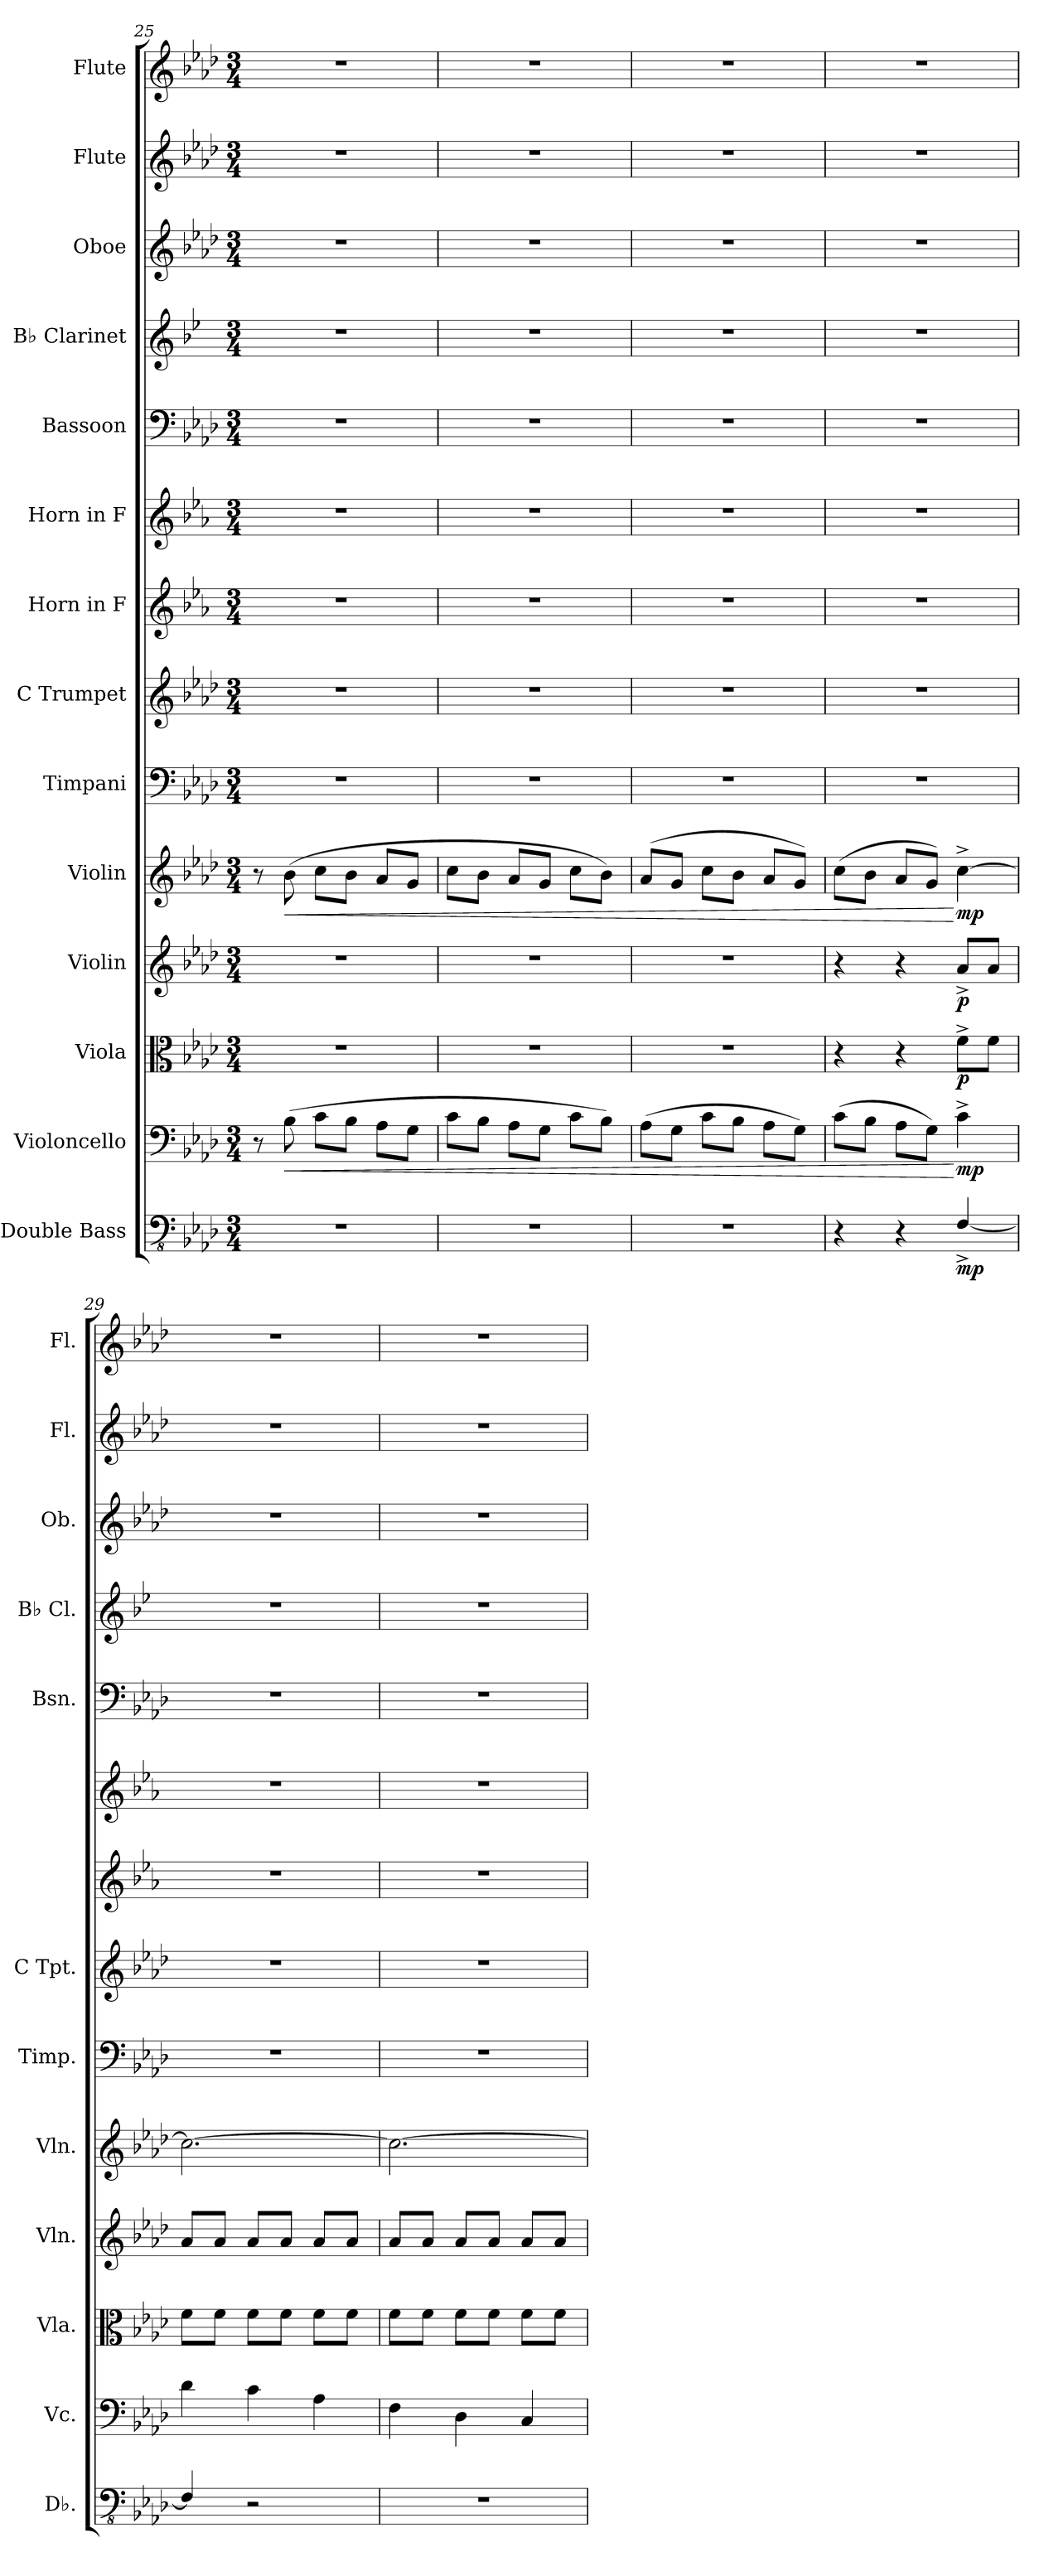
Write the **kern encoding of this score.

**kern	**dynam	**kern	**dynam	**kern	**dynam	**kern	**dynam	**kern	**dynam	**kern	**kern	**kern	**kern	**kern	**kern	**kern	**kern	**kern
*part14	*part14	*part13	*part13	*part12	*part12	*part11	*part11	*part10	*part10	*part9	*part8	*part7	*part6	*part5	*part4	*part3	*part2	*part1
*staff14	*staff14	*staff13	*staff13	*staff12	*staff12	*staff11	*staff11	*staff10	*staff10	*staff9	*staff8	*staff7	*staff6	*staff5	*staff4	*staff3	*staff2	*staff1
*I"Double Bass	*	*I"Violoncello	*	*I"Viola	*	*I"Violin	*	*I"Violin	*	*I"Timpani	*I"C Trumpet	*I"Horn in F	*I"Horn in F	*I"Bassoon	*I"B♭ Clarinet	*I"Oboe	*I"Flute	*I"Flute
*I'Db.	*	*I'Vc.	*	*I'Vla.	*	*I'Vln.	*	*I'Vln.	*	*I'Timp.	*I'C Tpt.	*	*	*I'Bsn.	*I'B♭ Cl.	*I'Ob.	*I'Fl.	*I'Fl.
*clefFv4	*	*clefF4	*	*clefC3	*	*clefG2	*	*clefG2	*	*clefF4	*clefG2	*clefG2	*clefG2	*clefF4	*clefG2	*clefG2	*clefG2	*clefG2
*ITrd7c12	*	*	*	*	*	*	*	*	*	*	*	*ITrd4c7	*ITrd4c7	*	*ITrd1c2	*	*	*
*k[b-e-a-d-]	*	*k[b-e-a-d-]	*	*k[b-e-a-d-]	*	*k[b-e-a-d-]	*	*k[b-e-a-d-]	*	*k[b-e-a-d-]	*k[b-e-a-d-]	*k[b-e-a-d-]	*k[b-e-a-d-]	*k[b-e-a-d-]	*k[b-e-a-d-]	*k[b-e-a-d-]	*k[b-e-a-d-]	*k[b-e-a-d-]
*M3/4	*	*M3/4	*	*M3/4	*	*M3/4	*	*M3/4	*	*M3/4	*M3/4	*M3/4	*M3/4	*M3/4	*M3/4	*M3/4	*M3/4	*M3/4
*MM174	*	*MM174	*	*MM174	*	*MM174	*	*MM174	*	*MM174	*MM174	*MM174	*MM174	*MM174	*MM174	*MM174	*MM174	*MM174
=25	=25	=25	=25	=25	=25	=25	=25	=25	=25	=25	=25	=25	=25	=25	=25	=25	=25	=25
2.r	.	8r	.	2.r	.	2.r	.	8r	.	2.r	2.r	2.r	2.r	2.r	2.r	2.r	2.r	2.r
!	!	!	!LO:HP:b	!	!	!	!	!	!LO:HP:b	!	!	!	!	!	!	!	!	!
.	.	(8B-\	<	.	.	.	.	(8b-\	<	.	.	.	.	.	.	.	.	.
.	.	8c\L	.	.	.	.	.	8cc\L	.	.	.	.	.	.	.	.	.	.
.	.	8B-\J	.	.	.	.	.	8b-\J	.	.	.	.	.	.	.	.	.	.
.	.	8A-\L	.	.	.	.	.	8a-/L	.	.	.	.	.	.	.	.	.	.
.	.	8G\J	.	.	.	.	.	8g/J	.	.	.	.	.	.	.	.	.	.
!!LO:PB:g=z
=26	=26	=26	=26	=26	=26	=26	=26	=26	=26	=26	=26	=26	=26	=26	=26	=26	=26	=26
2.r	.	8c\L	.	2.r	.	2.r	.	8cc\L	.	2.r	2.r	2.r	2.r	2.r	2.r	2.r	2.r	2.r
.	.	8B-\J	.	.	.	.	.	8b-\J	.	.	.	.	.	.	.	.	.	.
.	.	8A-\L	.	.	.	.	.	8a-/L	.	.	.	.	.	.	.	.	.	.
.	.	8G\J	.	.	.	.	.	8g/J	.	.	.	.	.	.	.	.	.	.
.	.	8c\L	.	.	.	.	.	8cc\L	.	.	.	.	.	.	.	.	.	.
.	.	8B-\J)	.	.	.	.	.	8b-\J)	.	.	.	.	.	.	.	.	.	.
=27	=27	=27	=27	=27	=27	=27	=27	=27	=27	=27	=27	=27	=27	=27	=27	=27	=27	=27
2.r	.	(8A-\L	.	2.r	.	2.r	.	(8a-/L	.	2.r	2.r	2.r	2.r	2.r	2.r	2.r	2.r	2.r
.	.	8G\J	.	.	.	.	.	8g/J	.	.	.	.	.	.	.	.	.	.
.	.	8c\L	.	.	.	.	.	8cc\L	.	.	.	.	.	.	.	.	.	.
.	.	8B-\J	.	.	.	.	.	8b-\J	.	.	.	.	.	.	.	.	.	.
.	.	8A-\L	.	.	.	.	.	8a-/L	.	.	.	.	.	.	.	.	.	.
.	.	8G\J)	.	.	.	.	.	8g/J)	.	.	.	.	.	.	.	.	.	.
=28	=28	=28	=28	=28	=28	=28	=28	=28	=28	=28	=28	=28	=28	=28	=28	=28	=28	=28
4r	.	(8c\L	.	4r	.	4r	.	(8cc\L	.	2.r	2.r	2.r	2.r	2.r	2.r	2.r	2.r	2.r
.	.	8B-\J	.	.	.	.	.	8b-\J	.	.	.	.	.	.	.	.	.	.
4r	.	8A-\L	.	4r	.	4r	.	8a-/L	.	.	.	.	.	.	.	.	.	.
.	.	8G\J)	.	.	.	.	.	8g/J)	.	.	.	.	.	.	.	.	.	.
!	!LO:DY:b	!	!LO:DY:n=1:b	!	!LO:DY:b	!	!LO:DY:b	!	!LO:DY:n=1:b	!	!	!	!	!	!	!	!	!
[4FFF^/	mp	4c^\	[ mp	8f^\L	p	8a-^/L	p	[4cc^\	[ mp	.	.	.	.	.	.	.	.	.
.	.	.	.	8f\J	.	8a-/J	.	.	.	.	.	.	.	.	.	.	.	.
=29	=29	=29	=29	=29	=29	=29	=29	=29	=29	=29	=29	=29	=29	=29	=29	=29	=29	=29
4FFF/]	.	4d-\	.	8f\L	.	8a-/L	.	2.cc\_	.	2.r	2.r	2.r	2.r	2.r	2.r	2.r	2.r	2.r
.	.	.	.	8f\J	.	8a-/J	.	.	.	.	.	.	.	.	.	.	.	.
2r	.	4c\	.	8f\L	.	8a-/L	.	.	.	.	.	.	.	.	.	.	.	.
.	.	.	.	8f\J	.	8a-/J	.	.	.	.	.	.	.	.	.	.	.	.
.	.	4A-\	.	8f\L	.	8a-/L	.	.	.	.	.	.	.	.	.	.	.	.
.	.	.	.	8f\J	.	8a-/J	.	.	.	.	.	.	.	.	.	.	.	.
=30	=30	=30	=30	=30	=30	=30	=30	=30	=30	=30	=30	=30	=30	=30	=30	=30	=30	=30
2.r	.	4F\	.	8f\L	.	8a-/L	.	2.cc\_	.	2.r	2.r	2.r	2.r	2.r	2.r	2.r	2.r	2.r
.	.	.	.	8f\J	.	8a-/J	.	.	.	.	.	.	.	.	.	.	.	.
.	.	4D-\	.	8f\L	.	8a-/L	.	.	.	.	.	.	.	.	.	.	.	.
.	.	.	.	8f\J	.	8a-/J	.	.	.	.	.	.	.	.	.	.	.	.
.	.	4C/	.	8f\L	.	8a-/L	.	.	.	.	.	.	.	.	.	.	.	.
.	.	.	.	8f\J	.	8a-/J	.	.	.	.	.	.	.	.	.	.	.	.
=	=	=	=	=	=	=	=	=	=	=	=	=	=	=	=	=	=	=
*-	*-	*-	*-	*-	*-	*-	*-	*-	*-	*-	*-	*-	*-	*-	*-	*-	*-	*-
